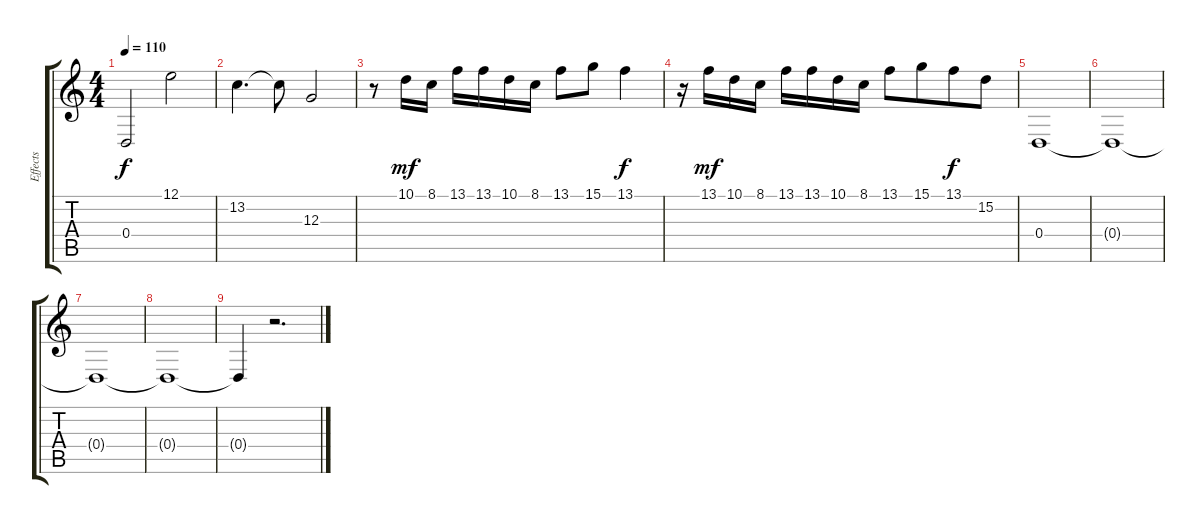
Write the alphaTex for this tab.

\track ("Effects" "Effects") {instrument fx1rain}
\staff {score tabs}
\tuning (E4 B3 G3 D3 A2 E2) {hide}
\ts (4 4)
\tempo 110
\clef g2
\ks c
0.4.2{dy f instrument fx1rain} 12.1.2 |
13.2.4{d} 13.2{t}.8 12.3.2 |
r.8{instrument kalimba} 10.1.16{dy mf} 8.1.16 13.1.16 13.1.16 10.1.16 8.1.16 13.1.8 15.1.8 13.1.4{dy f} |
r.16 13.1.16{dy mf} 10.1.16 8.1.16 13.1.16 13.1.16 10.1.16 8.1.16 13.1.8 15.1.8{beam merge} 13.1.8{dy f} 15.2.8 |
0.4.1 |
0.4{t}.1 |
0.4{t}.1 |
0.4{t}.1 |
0.4{t}.4 r.2{d}
